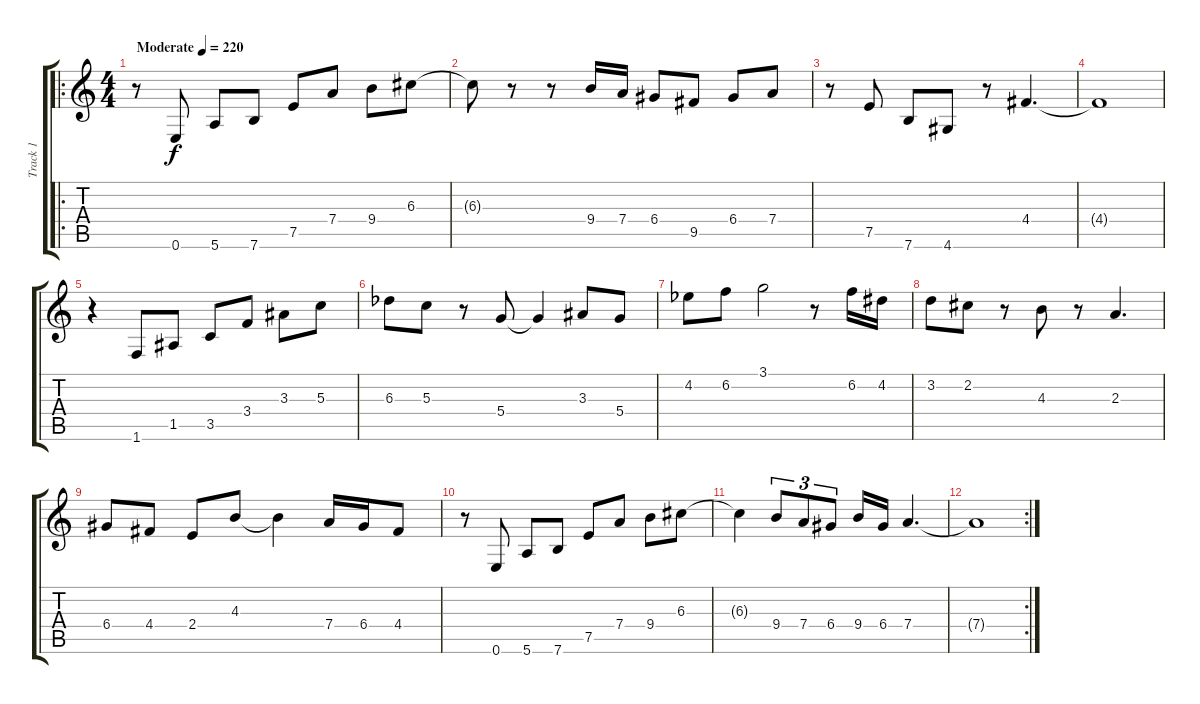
\track ("Track 1" "Track 1") {instrument acousticguitarsteel}
\staff {score tabs}
\tuning (E4 B3 G3 D3 A2 E2) {hide}
\ro
\ts (4 4)
\tempo (220 "Moderate")
\clef g2
\ks c
r.8{dy f instrument acousticguitarsteel} 0.6.8 5.6.8 7.6.8 7.5.8 7.4.8 9.4.8 6.3.8 |
6.3{t}.8 r.8 r.8 9.4.16 7.4.16 6.4.8 9.5.8 6.4.8 7.4.8 |
r.8 7.5.8 7.6.8 4.6.8 r.8 4.4.4{d} |
4.4{t}.1 |
r.4 1.6.8 1.5.8 3.5.8 3.4.8 3.3.8 5.3.8 |
6.3{acc b}.8 5.3.8 r.8 5.4.8 5.4{t}.4 3.3.8 5.4.8 |
4.2{acc b}.8 6.2.8 3.1.2 r.8 6.2.16 4.2.16 |
3.2.8 2.2.8 r.8 4.3.8 r.8 2.3.4{d} |
6.4.8 4.4.8 2.4.8 4.3.8 4.3{t}.4 7.4.16 6.4.16 4.4.8 |
r.8 0.6.8 5.6.8 7.6.8 7.5.8 7.4.8 9.4.8 6.3.8 |
6.3{t}.4 9.4.8{tu (3 2)} 7.4.8{tu (3 2)} 6.4.8{tu (3 2)} 9.4.16 6.4.16 7.4.4{d} |
\rc 2
7.4{t}.1
